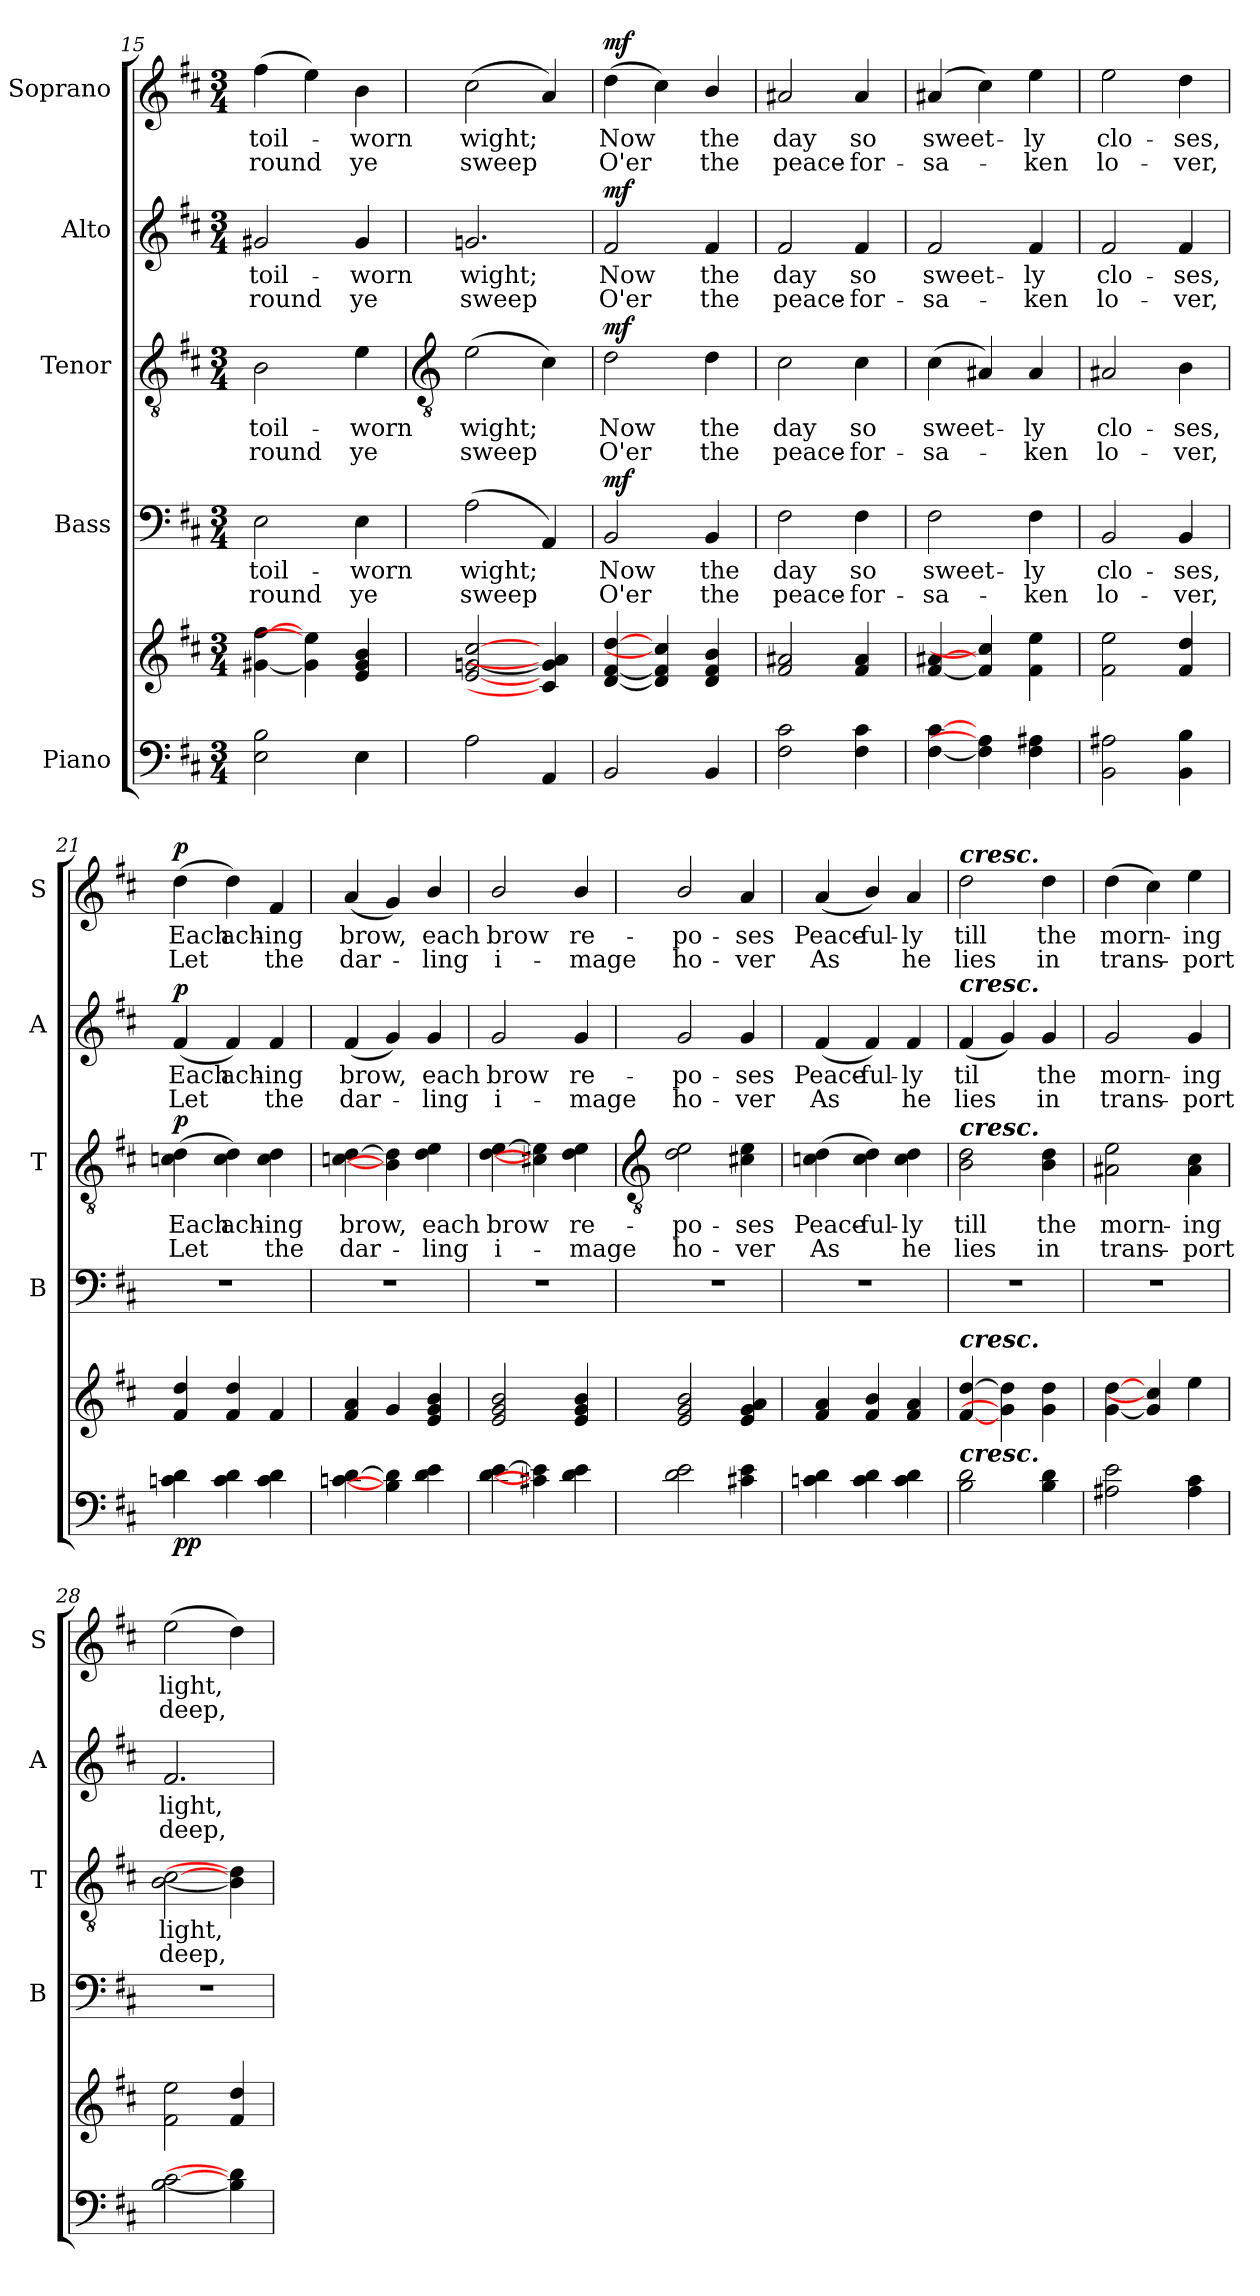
**kern	**kern	**dynam	**kern	**text	**text	**dynam	**kern	**text	**text	**dynam	**kern	**text	**text	**dynam	**kern	**text	**text	**dynam
*part5	*part5	*part5	*part4	*part4	*part4	*part4	*part3	*part3	*part3	*part3	*part2	*part2	*part2	*part2	*part1	*part1	*part1	*part1
*staff6	*staff5	*staff5/6	*staff4	*staff4	*staff4	*staff4	*staff3	*staff3	*staff3	*staff3	*staff2	*staff2	*staff2	*staff2	*staff1	*staff1	*staff1	*staff1
*I"Piano	*	*	*I"Bass	*	*	*	*I"Tenor	*	*	*	*I"Alto	*	*	*	*I"Soprano	*	*	*
*	*	*	*I'B	*	*	*	*I'T	*	*	*	*I'A	*	*	*	*I'S	*	*	*
*clefF4	*clefG2	*	*clefF4	*	*	*	*clefGv2	*	*	*	*clefG2	*	*	*	*clefG2	*	*	*
*k[f#c#]	*k[f#c#]	*	*k[f#c#]	*	*	*	*k[f#c#]	*	*	*	*k[f#c#]	*	*	*	*k[f#c#]	*	*	*
*D:	*D:	*	*D:	*	*	*	*D:	*	*	*	*D:	*	*	*	*D:	*	*	*
*M3/4	*M3/4	*	*M3/4	*	*	*	*M3/4	*	*	*	*M3/4	*	*	*	*M3/4	*	*	*
=15	=15	=15	=15	=15	=15	=15	=15	=15	=15	=15	=15	=15	=15	=15	=15	=15	=15	=15
!	!	!	!	!LO:LY:b	!LO:LY:b	!	!	!LO:LY:b	!LO:LY:b	!	!	!LO:LY:b	!LO:LY:b	!	!	!LO:LY:b	!LO:LY:b	!
2E 2B	[4g#X\ [4ff#\	.	2E	toil-	-round	.	2B	toil-	-round	.	2g#X	toil-	-round	.	(>4ff#	toil-	round	.
.	4g#\] 4ee\]	.	.	.	.	.	.	.	.	.	.	.	.	.	4ee)	.	.	.
!	!	!	!	!LO:LY:b	!LO:LY:b	!	!	!LO:LY:b	!LO:LY:b	!	!	!LO:LY:b	!LO:LY:b	!	!	!LO:LY:b	!LO:LY:b	!
4E	4e/ 4g#/ 4b/	.	4E	worn	ye	.	4e	worn	ye	.	4g#	worn	ye	.	4b	worn	ye	.
!!LO:LB:g=z
=16	=16	=16	=16	=16	=16	=16	=16	=16	=16	=16	=16	=16	=16	=16	=16	=16	=16	=16
*	*	*	*	*	*	*	*clefGv2	*	*	*	*	*	*	*	*	*	*	*
!	!	!	!	!LO:LY:b	!LO:LY:b	!	!	!LO:LY:b	!LO:LY:b	!	!	!LO:LY:b	!LO:LY:b	!	!	!LO:LY:b	!LO:LY:b	!
2A	[2e [2gn [2cc#	.	(2A	wight;	sweep	.	(>2e	wight;	sweep	.	2.gn	wight;	sweep	.	(<2cc#	wight;	sweep	.
4AA	4c#] 4g] 4a]	.	4AA)	.	.	.	4c#)	.	.	.	.	.	.	.	4a)	.	.	.
=17	=17	=17	=17	=17	=17	=17	=17	=17	=17	=17	=17	=17	=17	=17	=17	=17	=17	=17
!	!	!LO:DY:b=2	!	!LO:LY:b	!LO:LY:b	!	!	!LO:LY:b	!LO:LY:b	!	!	!LO:LY:b	!LO:LY:b	!	!	!LO:LY:b	!LO:LY:b	!
!	!	!LO:DY:n=1:b	!	!	!	!LO:DY:b	!	!	!	!LO:DY:b	!	!	!	!LO:DY:b	!	!	!	!LO:DY:b
2BB	[4d [4f# [4dd	mf mf	2BB	Now	O'er	mf	2d	Now	O'er	mf	2f#	Now	O'er	mf	(>4dd	Now	O'er	mf
.	4d] 4f#] 4cc#]	.	.	.	.	.	.	.	.	.	.	.	.	.	4cc#)	.	.	.
!	!	!	!	!LO:LY:b	!LO:LY:b	!	!	!LO:LY:b	!LO:LY:b	!	!	!LO:LY:b	!LO:LY:b	!	!	!LO:LY:b	!LO:LY:b	!
4BB	4d/ 4f#/ 4b/	.	4BB	the	the	.	4d	the	the	.	4f#	the	the	.	4b/	the	the	.
=18	=18	=18	=18	=18	=18	=18	=18	=18	=18	=18	=18	=18	=18	=18	=18	=18	=18	=18
!	!	!	!	!LO:LY:b	!LO:LY:b	!	!	!LO:LY:b	!LO:LY:b	!	!	!LO:LY:b	!LO:LY:b	!	!	!LO:LY:b	!LO:LY:b	!
2F# 2c#	2f# 2a#X	.	2F#	day	peace-	.	2c#	day	peace-	.	2f#	day	peace-	.	2a#X	day	peace-	.
!	!	!	!	!LO:LY:b	!LO:LY:b	!	!	!LO:LY:b	!LO:LY:b	!	!	!LO:LY:b	!LO:LY:b	!	!	!LO:LY:b	!LO:LY:b	!
4F# 4c#	4f# 4a#	.	4F#	-so	for-	.	4c#	-so	for-	.	4f#	-so	for-	.	4a#	-so	for-	.
=19	=19	=19	=19	=19	=19	=19	=19	=19	=19	=19	=19	=19	=19	=19	=19	=19	=19	=19
!	!	!	!	!LO:LY:b	!LO:LY:b	!	!	!LO:LY:b	!LO:LY:b	!	!	!LO:LY:b	!LO:LY:b	!	!	!LO:LY:b	!LO:LY:b	!
[4F# [4c#	[4f# [4a#X	.	2F#	-sweet-	-sa-	.	(<4c#	-sweet-	sa-	.	2f#	-sweet-	-sa-	.	(<4a#X	-sweet-	sa-	.
4F#] 4A#]	4f#] 4cc#]	.	.	.	.	.	4A#X)	.	.	.	.	.	.	.	4cc#)	.	.	.
!	!	!	!	!LO:LY:b	!LO:LY:b	!	!	!LO:LY:b	!LO:LY:b	!	!	!LO:LY:b	!LO:LY:b	!	!	!LO:LY:b	!LO:LY:b	!
4F# 4A#	4f# 4ee	.	4F#	-ly	ken	.	4A#	ly	ken	.	4f#	-ly	ken	.	4ee	ly	ken	.
=20	=20	=20	=20	=20	=20	=20	=20	=20	=20	=20	=20	=20	=20	=20	=20	=20	=20	=20
!	!	!	!	!LO:LY:b	!LO:LY:b	!	!	!LO:LY:b	!LO:LY:b	!	!	!LO:LY:b	!LO:LY:b	!	!	!LO:LY:b	!LO:LY:b	!
2BB 2A#X	2f# 2ee	.	2BB	clo-	-lo-	.	2A#X	clo-	-lo-	.	2f#	clo-	-lo-	.	2ee	clo-	-lo-	.
!	!	!	!	!LO:LY:b	!LO:LY:b	!	!	!LO:LY:b	!LO:LY:b	!	!	!LO:LY:b	!LO:LY:b	!	!	!LO:LY:b	!LO:LY:b	!
4BB 4B	4f# 4dd	.	4BB	-ses,	ver,	.	4B	-ses,	ver,	.	4f#	-ses,	ver,	.	4dd	-ses,	ver,	.
=21	=21	=21	=21	=21	=21	=21	=21	=21	=21	=21	=21	=21	=21	=21	=21	=21	=21	=21
!	!	!LO:DY:b=2	!LO:N:vis=1	!	!	!	!	!LO:LY:b	!LO:LY:b	!	!	!LO:LY:b	!LO:LY:b	!	!	!LO:LY:b	!LO:LY:b	!
!	!	!LO:DY:n=1:b	!	!	!	!	!	!	!	!LO:DY:b	!	!	!	!LO:DY:b	!	!	!	!LO:DY:b
4cn 4d	4f# 4dd	p p	2.r	.	.	.	(>4cn 4d	Each	Let	p	(<4f#	Each	Let	p	(>4dd	Each	Let	p
!	!	!	!	!	!	!	!	!LO:LY:b	!	!	!	!LO:LY:b	!	!	!	!LO:LY:b	!	!
4c 4d	4f# 4dd	.	.	.	.	.	4c 4d)	ach-	.	.	4f#)	ach-	.	.	4dd)	ach-	.	.
!	!	!	!	!	!	!	!	!LO:LY:b	!LO:LY:b	!	!	!LO:LY:b	!LO:LY:b	!	!	!LO:LY:b	!LO:LY:b	!
4c 4d	4f#	.	.	.	.	.	4c 4d	-ing	the	.	4f#	-ing	the	.	4f#	-ing	the	.
=22	=22	=22	=22	=22	=22	=22	=22	=22	=22	=22	=22	=22	=22	=22	=22	=22	=22	=22
!	!	!	!LO:N:vis=1	!	!	!	!	!LO:LY:b	!LO:LY:b	!	!	!LO:LY:b	!LO:LY:b	!	!	!LO:LY:b	!LO:LY:b	!
[4cn [4d	4f# 4a	.	2.r	.	.	.	[4cn [4d	brow,	dar-	.	(<4f#	brow,	dar-	.	(<4a	brow,	dar-	.
4B] 4d]	4g	.	.	.	.	.	4B] 4d]	.	.	.	4g)	.	.	.	4g)	.	.	.
!	!	!	!	!	!	!	!	!LO:LY:b	!LO:LY:b	!	!	!LO:LY:b	!LO:LY:b	!	!	!LO:LY:b	!LO:LY:b	!
4d 4e	4e/ 4g/ 4b/	.	.	.	.	.	4d 4e	each	ling	.	4g	each	ling	.	4b/	each	ling	.
=23	=23	=23	=23	=23	=23	=23	=23	=23	=23	=23	=23	=23	=23	=23	=23	=23	=23	=23
!	!	!	!LO:N:vis=1	!	!	!	!	!LO:LY:b	!LO:LY:b	!	!	!LO:LY:b	!LO:LY:b	!	!	!LO:LY:b	!LO:LY:b	!
[4d [4e	2e/ 2g/ 2b/	.	2.r	.	.	.	[4d [4e	brow	i-	.	2g	brow	i-	.	2b/	brow	i-	.
4c#X] 4e]	.	.	.	.	.	.	4c#X] 4e]	.	.	.	.	.	.	.	.	.	.	.
!	!	!	!	!	!	!	!	!LO:LY:b	!LO:LY:b	!	!	!LO:LY:b	!LO:LY:b	!	!	!LO:LY:b	!LO:LY:b	!
4d 4e	4e/ 4g/ 4b/	.	.	.	.	.	4d 4e	re-	-mage	.	4g	-re-	-mage	.	4b/	-re-	-mage	.
!!LO:LB:g=z
=24	=24	=24	=24	=24	=24	=24	=24	=24	=24	=24	=24	=24	=24	=24	=24	=24	=24	=24
*	*	*	*	*	*	*	*clefGv2	*	*	*	*	*	*	*	*	*	*	*
!	!	!	!LO:N:vis=1	!	!	!	!	!LO:LY:b	!LO:LY:b	!	!	!LO:LY:b	!LO:LY:b	!	!	!LO:LY:b	!LO:LY:b	!
2d 2e	2e/ 2g/ 2b/	.	2.r	.	.	.	2d 2e	po-	-ho-	.	2g	po-	-ho-	.	2b/	po-	-ho-	.
!	!	!	!	!	!	!	!	!LO:LY:b	!LO:LY:b	!	!	!LO:LY:b	!LO:LY:b	!	!	!LO:LY:b	!LO:LY:b	!
4c#X 4e	4e 4g 4a	.	.	.	.	.	4c#X 4e	-ses	ver	.	4g	-ses	ver	.	4a	-ses	ver	.
=25	=25	=25	=25	=25	=25	=25	=25	=25	=25	=25	=25	=25	=25	=25	=25	=25	=25	=25
!	!	!	!LO:N:vis=1	!	!	!	!	!LO:LY:b	!LO:LY:b	!	!	!LO:LY:b	!LO:LY:b	!	!	!LO:LY:b	!LO:LY:b	!
4cn 4d	4f# 4a	.	2.r	.	.	.	(>4cn 4d	Peace-	-As	.	(<4f#	Peace-	-As	.	(<4a	Peace-	-As	.
!	!	!	!	!	!	!	!	!LO:LY:b	!	!	!	!LO:LY:b	!	!	!	!LO:LY:b	!	!
4c 4d	4f#/ 4b/	.	.	.	.	.	4c 4d)	ful-	.	.	4f#)	ful-	.	.	4b/)	ful-	.	.
!	!	!	!	!	!	!	!	!LO:LY:b	!LO:LY:b	!	!	!LO:LY:b	!LO:LY:b	!	!	!LO:LY:b	!LO:LY:b	!
4c 4d	4f# 4a	.	.	.	.	.	4c 4d	-ly	he	.	4f#	-ly	he	.	4a	-ly	he	.
=26	=26	=26	=26	=26	=26	=26	=26	=26	=26	=26	=26	=26	=26	=26	=26	=26	=26	=26
!	!	!	!	!	!	!	!	!	!	!	!	!	!	!	!LO:TX:a:Bi:t=cresc.	!	!	!
!	!	!	!	!	!	!	!	!	!	!	!LO:TX:a:Bi:t=cresc.	!	!	!	!	!	!	!
!	!	!	!	!	!	!	!LO:TX:a:Bi:t=cresc.	!	!	!	!	!	!	!	!	!	!	!
!	!LO:TX:a:Bi:t=cresc.	!	!	!	!	!	!	!	!	!	!	!	!	!	!	!	!	!
!LO:TX:a:Bi:t=cresc.	!	!	!	!	!	!	!	!	!	!	!	!	!	!	!	!	!	!
!	!	!	!LO:N:vis=1	!	!	!	!	!LO:LY:b	!LO:LY:b	!	!	!LO:LY:b	!LO:LY:b	!	!	!LO:LY:b	!LO:LY:b	!
2B 2d	[4f# [4dd	.	2.r	.	.	.	2B 2d	till	lies	.	(<4f#	til	lies	.	2dd	till	lies	.
.	4g] 4dd]	.	.	.	.	.	.	.	.	.	4g)	.	.	.	.	.	.	.
!	!	!	!	!	!	!	!	!LO:LY:b	!LO:LY:b	!	!	!LO:LY:b	!LO:LY:b	!	!	!LO:LY:b	!LO:LY:b	!
4B 4d	4g 4dd	.	.	.	.	.	4B 4d	the	in	.	4g	the	in	.	4dd	the	in	.
=27	=27	=27	=27	=27	=27	=27	=27	=27	=27	=27	=27	=27	=27	=27	=27	=27	=27	=27
!	!	!	!LO:N:vis=1	!	!	!	!	!LO:LY:b	!LO:LY:b	!	!	!LO:LY:b	!LO:LY:b	!	!	!LO:LY:b	!LO:LY:b	!
2A#X 2e	[4g [4dd	.	2.r	.	.	.	2A#X 2e	morn-	-trans-	.	2g	morn-	-trans-	.	(>4dd	morn-	trans-	.
.	4g] 4cc#]	.	.	.	.	.	.	.	.	.	.	.	.	.	4cc#)	.	.	.
!	!	!	!	!	!	!	!	!LO:LY:b	!LO:LY:b	!	!	!LO:LY:b	!LO:LY:b	!	!	!LO:LY:b	!LO:LY:b	!
4A# 4c#	4ee	.	.	.	.	.	4A# 4c#	-ing	port	.	4g	-ing	port	.	4ee	ing	port	.
=28	=28	=28	=28	=28	=28	=28	=28	=28	=28	=28	=28	=28	=28	=28	=28	=28	=28	=28
!	!	!	!LO:N:vis=1	!	!	!	!	!LO:LY:b	!LO:LY:b	!	!	!LO:LY:b	!LO:LY:b	!	!	!LO:LY:b	!LO:LY:b	!
[2B [2c#	2f# 2ee	.	2.r	.	.	.	[2B [2c#	light,	deep,	.	2.f#	light,	deep,	.	(>2ee	light,	deep,	.
4B] 4d]	4f# 4dd	.	.	.	.	.	4B] 4d]	.	.	.	.	.	.	.	4dd)	.	.	.
=	=	=	=	=	=	=	=	=	=	=	=	=	=	=	=	=	=	=
*-	*-	*-	*-	*-	*-	*-	*-	*-	*-	*-	*-	*-	*-	*-	*-	*-	*-	*-
